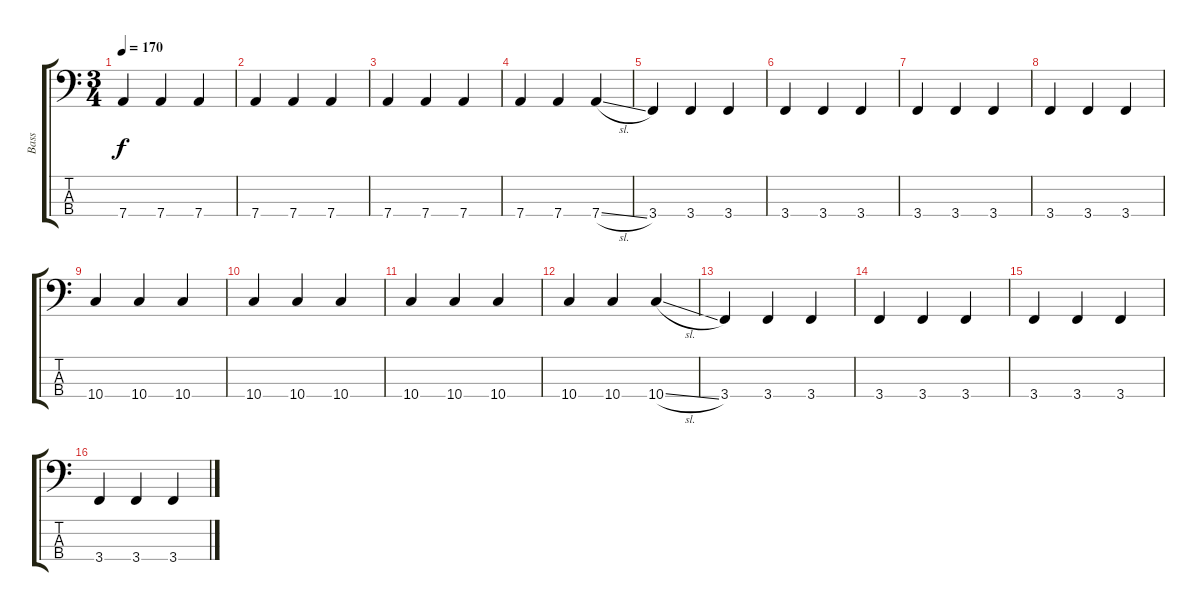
\track ("Bass" "Bass") {instrument electricbassfinger}
\staff {score tabs}
\tuning (G2 D2 A1 D1) {hide}
\ts (3 4)
\tempo 170
\clef f4
\ks c
7.4.4{dy f} 7.4.4 7.4.4 |
7.4.4 7.4.4 7.4.4 |
7.4.4 7.4.4 7.4.4 |
7.4.4 7.4.4 7.4{sl}.4 |
3.4.4 3.4.4 3.4.4 |
3.4.4 3.4.4 3.4.4 |
3.4.4 3.4.4 3.4.4 |
3.4.4 3.4.4 3.4.4 |
10.4.4 10.4.4 10.4.4 |
10.4.4 10.4.4 10.4.4 |
10.4.4 10.4.4 10.4.4 |
10.4.4 10.4.4 10.4{sl}.4 |
3.4.4 3.4.4 3.4.4 |
3.4.4 3.4.4 3.4.4 |
3.4.4 3.4.4 3.4.4 |
3.4.4 3.4.4 3.4{sl}.4
